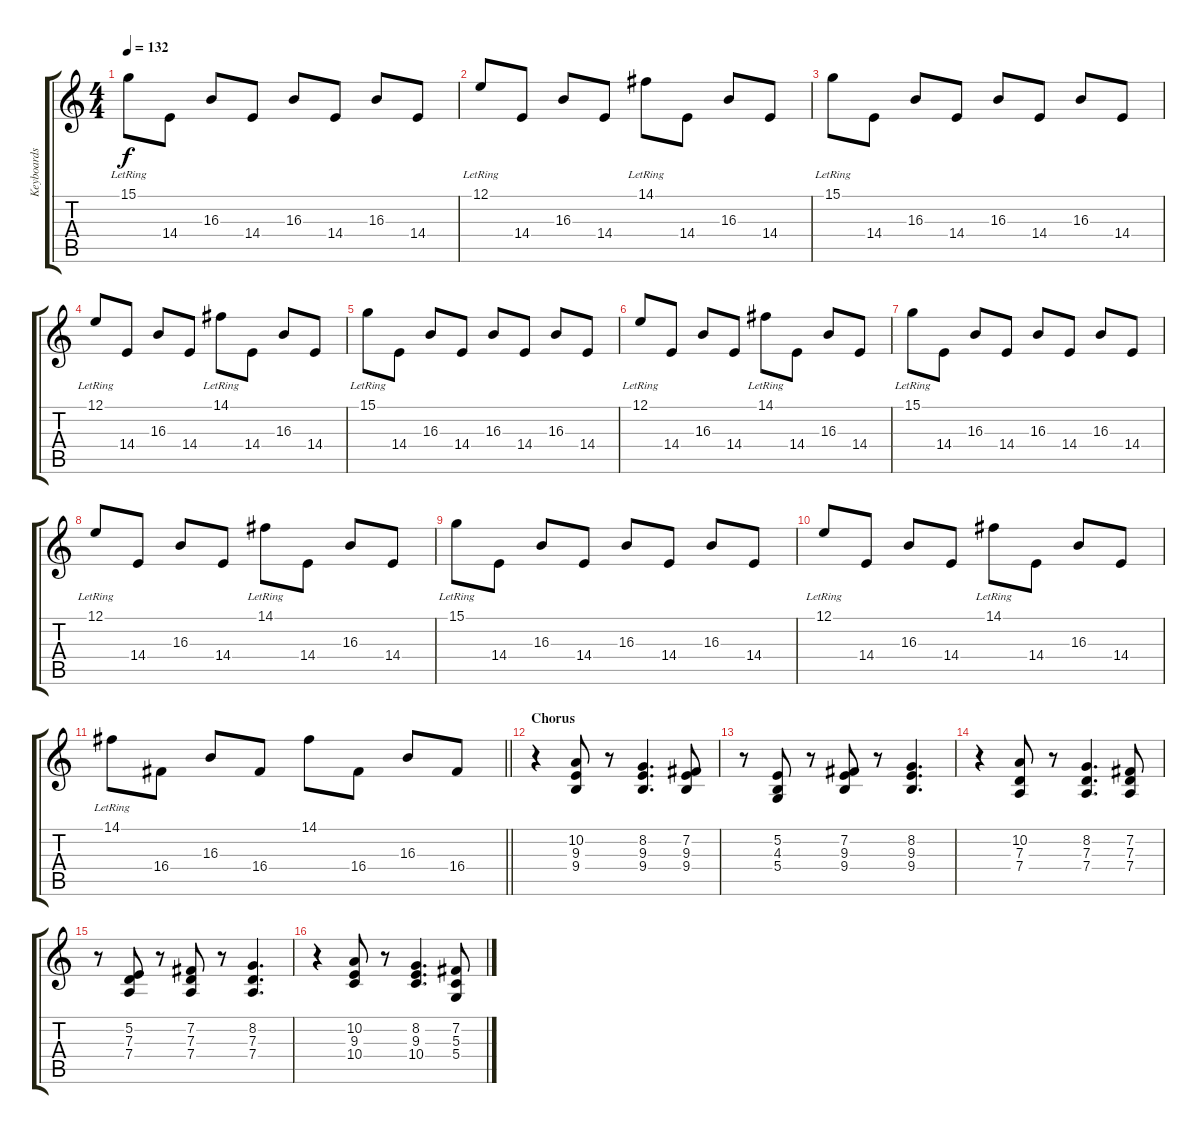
\track ("Keyboards 1" "Keyboards ") {instrument lead1square}
\staff {score tabs}
\tuning (E4 B3 G3 D3 A2 E2) {hide}
\ts (4 4)
\tempo 132
\clef g2
\ks c
15.1{lr}.8{dy f} 14.4.8 16.3.8 14.4.8 16.3.8 14.4.8 16.3.8 14.4.8 |
12.1{lr}.8 14.4.8 16.3.8 14.4.8 14.1{lr}.8 14.4.8 16.3.8 14.4.8 |
15.1{lr}.8 14.4.8 16.3.8 14.4.8 16.3.8 14.4.8 16.3.8 14.4.8 |
12.1{lr}.8 14.4.8 16.3.8 14.4.8 14.1{lr}.8 14.4.8 16.3.8 14.4.8 |
15.1{lr}.8 14.4.8 16.3.8 14.4.8 16.3.8 14.4.8 16.3.8 14.4.8 |
12.1{lr}.8 14.4.8 16.3.8 14.4.8 14.1{lr}.8 14.4.8 16.3.8 14.4.8 |
15.1{lr}.8 14.4.8 16.3.8 14.4.8 16.3.8 14.4.8 16.3.8 14.4.8 |
12.1{lr}.8 14.4.8 16.3.8 14.4.8 14.1{lr}.8 14.4.8 16.3.8 14.4.8 |
15.1{lr}.8 14.4.8 16.3.8 14.4.8 16.3.8 14.4.8 16.3.8 14.4.8 |
12.1{lr}.8 14.4.8 16.3.8 14.4.8 14.1{lr}.8 14.4.8 16.3.8 14.4.8 |
\barLineRight lightlight
14.1{lr}.8 16.4.8 16.3.8 16.4.8 14.1.8 16.4.8 16.3.8 16.4.8 |
\section ("" "Chorus")
r.4 (10.2 9.3 9.4).8 r.8 (8.2 9.3 9.4).4{d} (7.2 9.3 9.4).8 |
r.8 (5.2 4.3 5.4).8 r.8 (7.2 9.3 9.4).8 r.8 (8.2 9.3 9.4).4{d} |
r.4 (10.2 7.3 7.4).8 r.8 (8.2 7.3 7.4).4{d} (7.2 7.3 7.4).8 |
r.8 (5.2 7.3 7.4).8 r.8 (7.2 7.3 7.4).8 r.8 (8.2 7.3 7.4).4{d} |
r.4 (10.2 9.3 10.4).8 r.8 (8.2 9.3 10.4).4{d} (7.2 5.3 5.4).8
